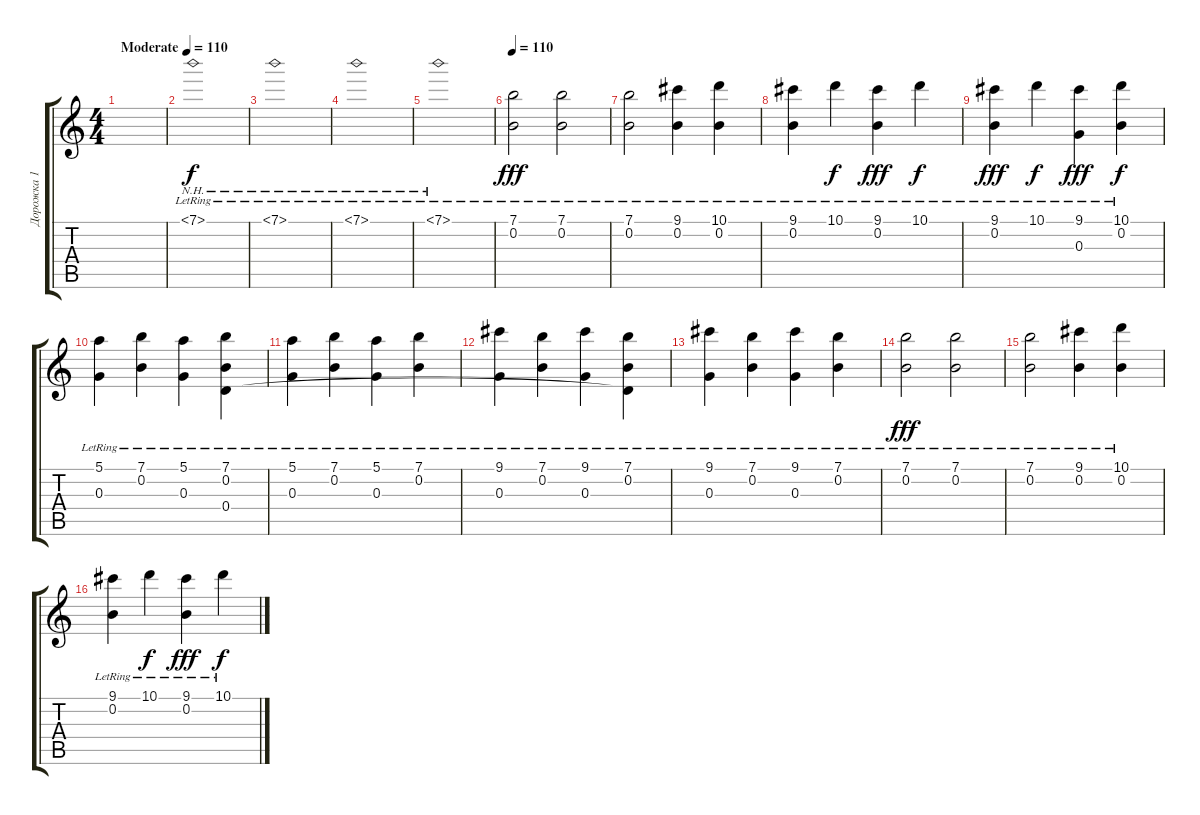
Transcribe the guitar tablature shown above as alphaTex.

\track ("Дорожка 1" "Дорожка 1") {instrument electricguitarclean}
\staff {score tabs}
\tuning (E4 B3 G3 D3 A2 E2) {hide}
\ts (4 4)
\tempo (110 "Moderate")
\tempo 75
\tempo (110 "Moderate")
\clef g2
\ks c
|
7.1{nh lr}.1 |
7.1{nh lr}.1 |
7.1{nh lr}.1 |
7.1{nh lr}.1 |
\tempo 110
(7.1{lr} 0.2{lr}).2{dy fff} (7.1{lr} 0.2{lr}).2 |
(7.1{lr} 0.2{lr}).2 (9.1{lr} 0.2{lr}).4 (10.1{lr} 0.2{lr}).4 |
(9.1{lr} 0.2{lr}).4 10.1{lr}.4{dy f} (9.1{lr} 0.2{lr}).4{dy fff} 10.1{lr}.4{dy f} |
(9.1{lr} 0.2{lr}).4{dy fff} 10.1{lr}.4{dy f} (9.1{lr} 0.3{lr}).4{dy fff} (10.1{lr} 0.2{lr}).4{dy f} |
(5.1{lr} 0.3{lr}).4 (7.1{lr} 0.2{lr}).4 (5.1{lr} 0.3{lr}).4 (7.1{lr} 0.2{lr} 0.4).4 |
(5.1{lr} 0.3{lr}).4 (7.1{lr} 0.2{lr}).4 (5.1{lr} 0.3{lr}).4 (7.1{lr} 0.2{lr}).4 |
(9.1{lr} 0.3{lr}).4 (7.1{lr} 0.2{lr}).4 (9.1{lr} 0.3{lr}).4 (7.1{lr} 0.2{lr} 0.4{t}).4 |
(9.1{lr} 0.3{lr}).4 (7.1{lr} 0.2{lr}).4 (9.1{lr} 0.3{lr}).4 (7.1{lr} 0.2{lr}).4 |
(7.1{lr} 0.2{lr}).2{dy fff} (7.1{lr} 0.2{lr}).2 |
(7.1{lr} 0.2{lr}).2 (9.1{lr} 0.2{lr}).4 (10.1{lr} 0.2{lr}).4 |
(9.1{lr} 0.2{lr}).4 10.1{lr}.4{dy f} (9.1{lr} 0.2{lr}).4{dy fff} 10.1{lr}.4{dy f}
